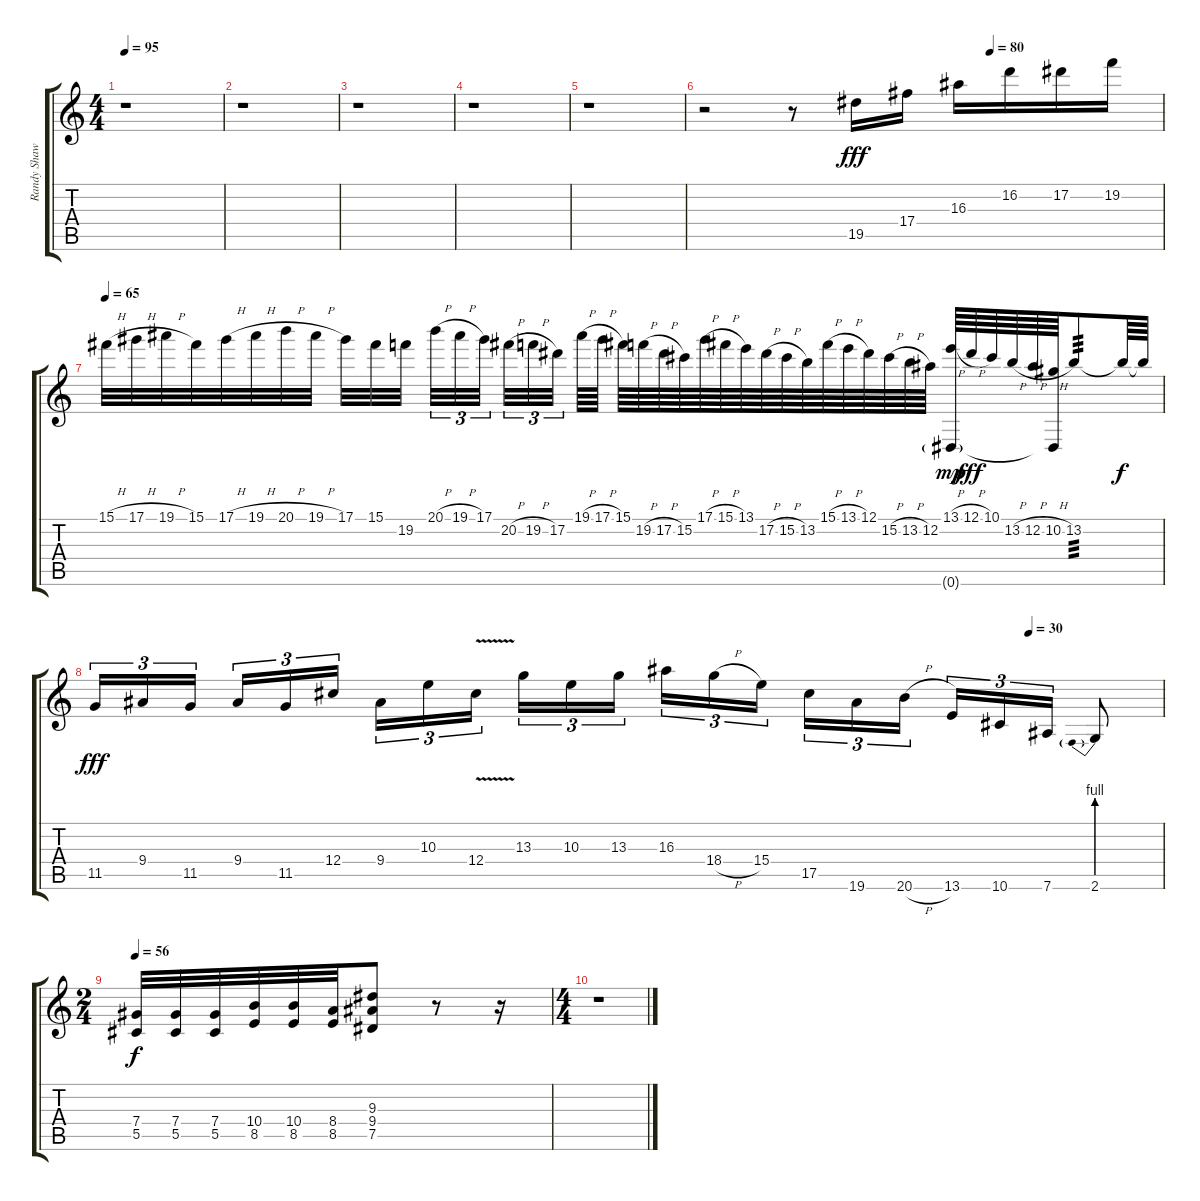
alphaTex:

\track ("Randy Shawver Distortion" "Randy Shaw") {instrument distortionguitar}
\staff {score tabs}
\tuning (Eb4 Bb3 Gb3 Db3 Ab2 Eb2) {hide}
\ts (4 4)
\tempo 95
\clef g2
\ks c
r.1{dy f} |
r.1 |
r.1 |
r.1 |
r.1 |
\tempo (80 0.625)
r.2 r.8 19.5.16{dy fff} 17.4.16 16.3.16 16.2.16 17.2.16 19.2.16 |
\tempo 65
15.1{h}.32 17.1{h}.32 19.1{h}.32 15.1.32 17.1{h}.32 19.1{h}.32 20.1{h}.32 19.1{h}.32 17.1.32 15.1.32 19.2.32 20.1{h}.32{tu (3 2)} 19.1{h}.32{tu (3 2)} 17.1.32{tu (3 2)} 20.2{h}.32{tu (3 2)} 19.2{h}.32{tu (3 2)} 17.2.32{tu (3 2)} 19.1{h}.64 17.1{h}.64 15.1.64 19.2{h}.64 17.2{h}.64 15.2.64 17.1{h}.64 15.1{h}.64 13.1.64 17.2{h}.64 15.2{h}.64 13.2.64 15.1{h}.64 13.1{h}.64 12.1.64 15.2{h}.64 13.2{h}.64 12.2.64 (13.1{h} 0.6{g}).64{dy mp} 12.1{h}.64{dy fff} 10.1.64 13.2{h}.64 12.2{h}.64 (10.2{h} 0.6{t}).64 13.2.8{tp 3} 13.2{t}.64{dy f} 13.2{t}.64 |
\tempo (30 0.875)
11.5.16{tu (3 2) dy fff} 9.4.16{tu (3 2)} 11.5.16{tu (3 2)} 9.4.16{tu (3 2)} 11.5.16{tu (3 2)} 12.4.16{tu (3 2)} 9.4.16{tu (3 2)} 10.3.16{tu (3 2)} 12.4{v}.16{tu (3 2)} 13.3.16{tu (3 2)} 10.3.16{tu (3 2)} 13.3.16{tu (3 2)} 16.3.16{tu (3 2)} 18.4{h}.16{tu (3 2)} 15.4.16{tu (3 2)} 17.5.16{tu (3 2)} 19.6.16{tu (3 2)} 20.6{h}.16{tu (3 2)} 13.6.16{tu (3 2)} 10.6.16{tu (3 2)} 7.6.16{tu (3 2)} 2.6{be (prebend 0 4 60 4)}.8 |
\ts (2 4)
\tempo 56
(7.4 5.5).32{dy f} (7.4 5.5).32 (7.4 5.5).32 (10.4 8.5).32 (10.4 8.5).32 (8.4 8.5).32 (9.3 9.4 7.5).8 r.8 r.16 |
\ts (4 4)
r.1
